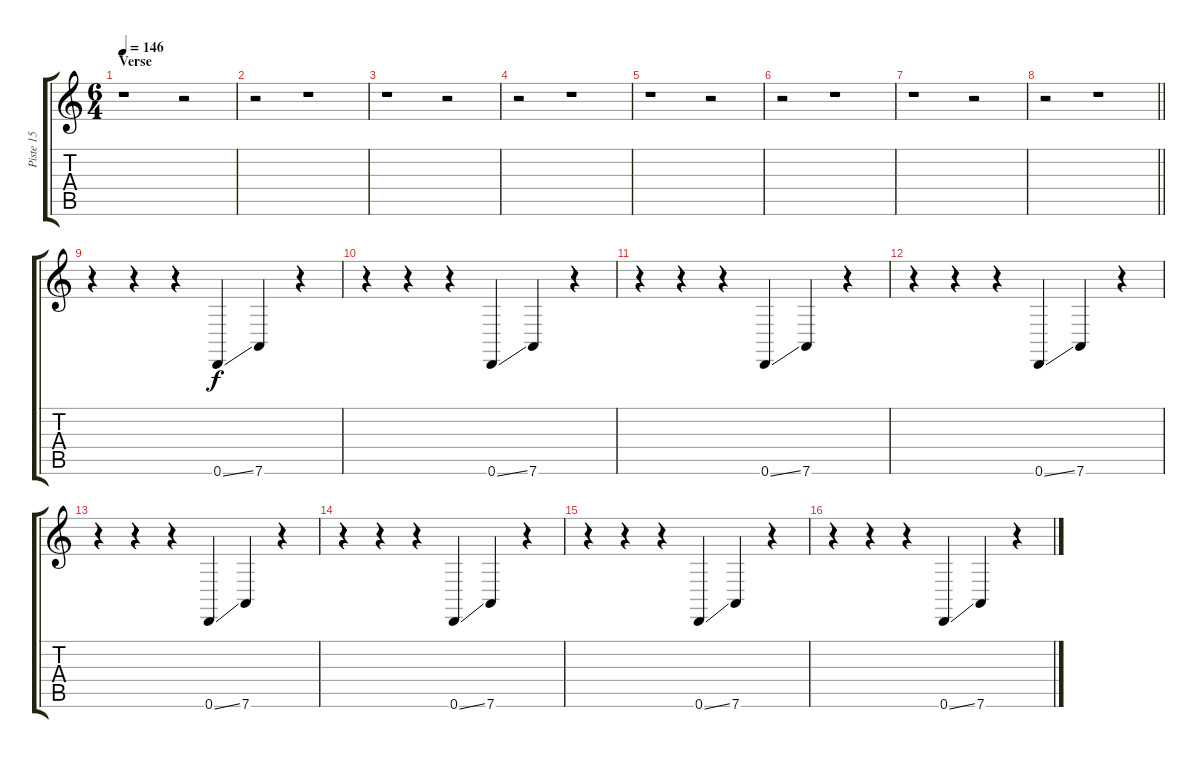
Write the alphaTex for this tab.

\track ("Piste 15" "Piste 15") {instrument trumpet}
\staff {score tabs}
\tuning (E4 B3 G3 D3 A2 D2) {hide}
\ts (6 4)
\section ("" "Verse")
\tempo 146
\clef g2
\ks c
r.1{dy f} r.2 |
r.2 r.1 |
r.1 r.2 |
r.2 r.1 |
r.1 r.2 |
r.2 r.1 |
r.1 r.2 |
\barLineRight lightlight
r.2 r.1 |
\section ("" "")
r.4 r.4 r.4 0.6{ss}.4 7.6.4 r.4 |
r.4 r.4 r.4 0.6{ss}.4 7.6.4 r.4 |
r.4 r.4 r.4 0.6{ss}.4 7.6.4 r.4 |
r.4 r.4 r.4 0.6{ss}.4 7.6.4 r.4 |
r.4 r.4 r.4 0.6{ss}.4 7.6.4 r.4 |
r.4 r.4 r.4 0.6{ss}.4 7.6.4 r.4 |
r.4 r.4 r.4 0.6{ss}.4 7.6.4 r.4 |
r.4 r.4 r.4 0.6{ss}.4 7.6.4 r.4
